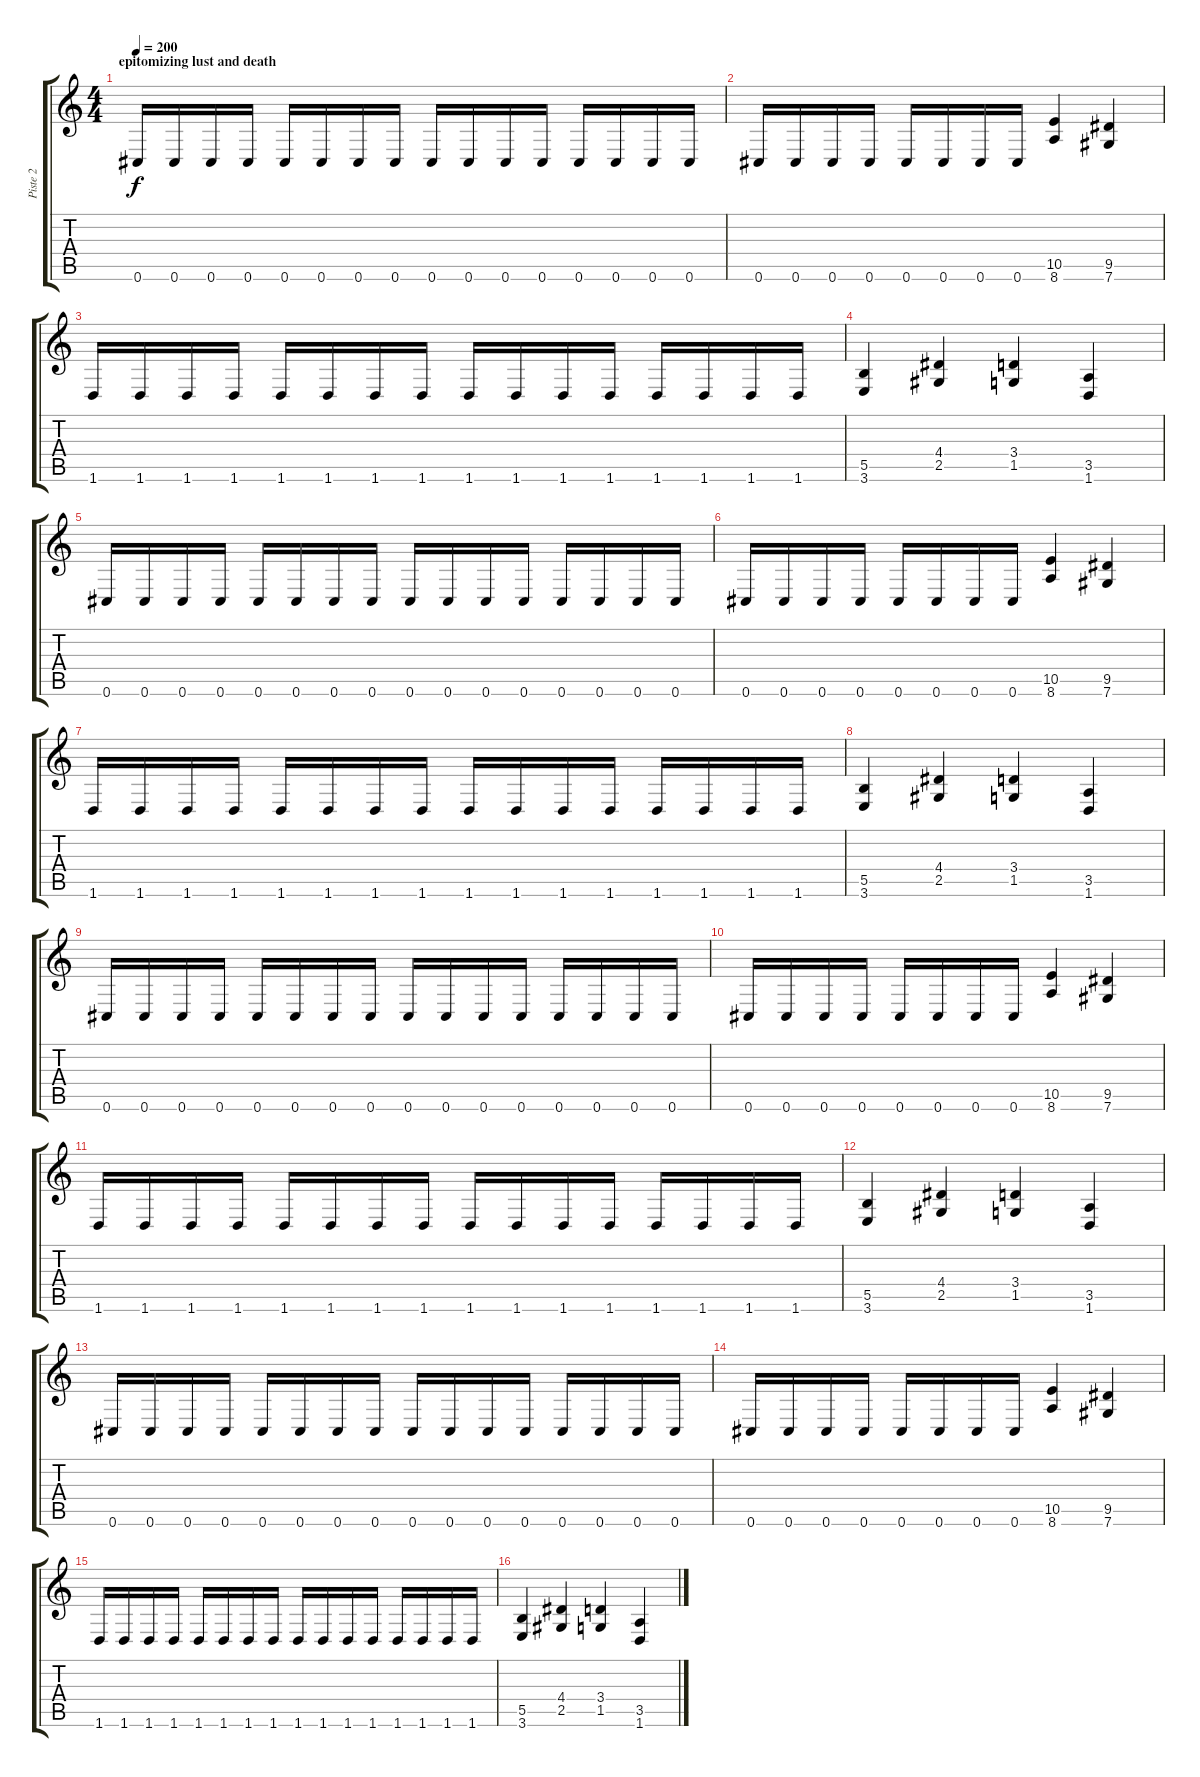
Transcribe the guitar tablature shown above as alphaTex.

\track ("Piste 2" "Piste 2") {instrument distortionguitar}
\staff {score tabs}
\tuning (Db4 Ab3 E3 B2 Gb2 Db2) {hide}
\ts (4 4)
\section ("" "epitomizing lust and death")
\tempo 200
\clef g2
\ks c
0.6.16{dy f} 0.6.16 0.6.16 0.6.16 0.6.16 0.6.16 0.6.16 0.6.16 0.6.16 0.6.16 0.6.16 0.6.16 0.6.16 0.6.16 0.6.16 0.6.16 |
0.6.16 0.6.16 0.6.16 0.6.16 0.6.16 0.6.16 0.6.16 0.6.16 (10.5 8.6).4 (9.5 7.6).4 |
1.6.16 1.6.16 1.6.16 1.6.16 1.6.16 1.6.16 1.6.16 1.6.16 1.6.16 1.6.16 1.6.16 1.6.16 1.6.16 1.6.16 1.6.16 1.6.16 |
(5.5 3.6).4 (4.4 2.5).4 (3.4 1.5).4 (3.5 1.6).4 |
0.6.16 0.6.16 0.6.16 0.6.16 0.6.16 0.6.16 0.6.16 0.6.16 0.6.16 0.6.16 0.6.16 0.6.16 0.6.16 0.6.16 0.6.16 0.6.16 |
0.6.16 0.6.16 0.6.16 0.6.16 0.6.16 0.6.16 0.6.16 0.6.16 (10.5 8.6).4 (9.5 7.6).4 |
1.6.16 1.6.16 1.6.16 1.6.16 1.6.16 1.6.16 1.6.16 1.6.16 1.6.16 1.6.16 1.6.16 1.6.16 1.6.16 1.6.16 1.6.16 1.6.16 |
(5.5 3.6).4 (4.4 2.5).4 (3.4 1.5).4 (3.5 1.6).4 |
0.6.16 0.6.16 0.6.16 0.6.16 0.6.16 0.6.16 0.6.16 0.6.16 0.6.16 0.6.16 0.6.16 0.6.16 0.6.16 0.6.16 0.6.16 0.6.16 |
0.6.16 0.6.16 0.6.16 0.6.16 0.6.16 0.6.16 0.6.16 0.6.16 (10.5 8.6).4 (9.5 7.6).4 |
1.6.16 1.6.16 1.6.16 1.6.16 1.6.16 1.6.16 1.6.16 1.6.16 1.6.16 1.6.16 1.6.16 1.6.16 1.6.16 1.6.16 1.6.16 1.6.16 |
(5.5 3.6).4 (4.4 2.5).4 (3.4 1.5).4 (3.5 1.6).4 |
0.6.16 0.6.16 0.6.16 0.6.16 0.6.16 0.6.16 0.6.16 0.6.16 0.6.16 0.6.16 0.6.16 0.6.16 0.6.16 0.6.16 0.6.16 0.6.16 |
0.6.16 0.6.16 0.6.16 0.6.16 0.6.16 0.6.16 0.6.16 0.6.16 (10.5 8.6).4 (9.5 7.6).4 |
1.6.16 1.6.16 1.6.16 1.6.16 1.6.16 1.6.16 1.6.16 1.6.16 1.6.16 1.6.16 1.6.16 1.6.16 1.6.16 1.6.16 1.6.16 1.6.16 |
(5.5 3.6).4 (4.4 2.5).4 (3.4 1.5).4 (3.5 1.6).4
